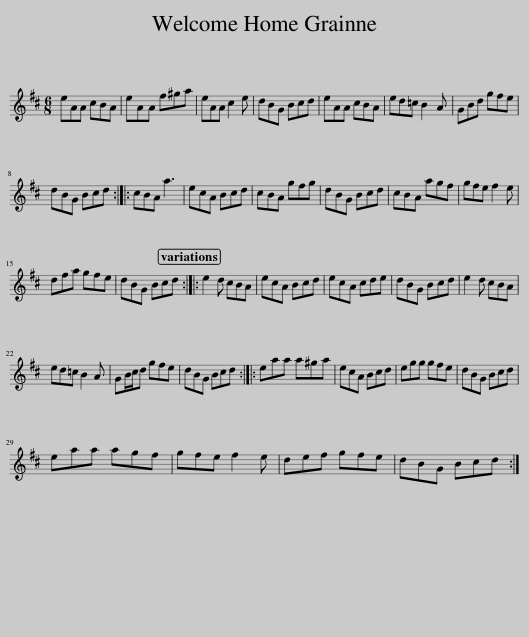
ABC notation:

X:1
L:1/8
M:6/8
I:linebreak $
K:D
V:1 treble
V:1
 eAA cBA | eAA f^ga | eAA c2 e | dBG Bcd | eAA cBA | %5
 ed=c B2 A | GBd gfe |$ dBG Bcd :: cBA a3 | ecA Bcd | %10
 cBA gfg | dBG Bcd | cBA agf | gfe f2 e |$ dfa gfe | %15
 dBG Bcd :: e2 d cBA | ecA Bcd | ecA cde | dBG Bcd | %20
 e2 d cBA |$ ed=c B2 A | GB/c/d gfe | dBG Bcd :: eaa a^ga | %25
 ecA Bcd | egg gfe | dBG Bcd |$ eaa agf | gfe f2 e | %30
 def gfe | dBG Bcd :| %32
